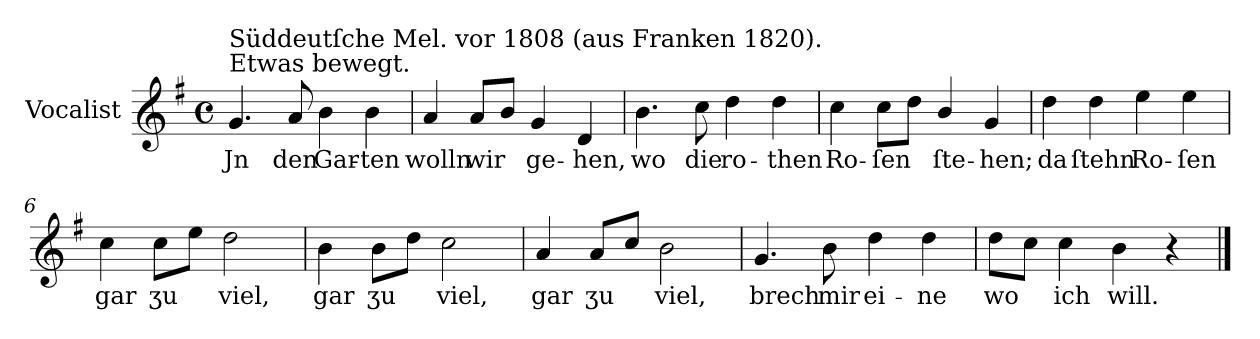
**kern	**text
*part1	*part1
*staff1	*staff1
*I"Vocalist	*
*k[f#]	*
*G:	*
*M4/4	*
*met(c)	*
=1	=1
!LO:TX:a:t=Etwas bewegt.	!
!LO:TX:a:t=Süddeutſche Mel. vor 1808 (aus Franken 1820).	!
4.g	Jn
8a	den
4b	Gar-
4b	-ten
=2	=2
4a	wolln
8aL	wir
8bJ	.
4g	ge-
4d	-hen,
=3	=3
4.b	wo
8cc	die
4dd	ro-
4dd	-then
=4	=4
4cc	Ro-
8ccL	-ſen
8ddJ	.
4b/	ſte-
4g	-hen;
=5	=5
4dd	da
4dd	ſtehn
4ee	Ro-
4ee	-ſen
=6	=6
4cc	gar
8ccL	ʒu
8eeJ	.
2dd	viel,
=7	=7
4b	gar
8bL	ʒu
8ddJ	.
2cc	viel,
=8	=8
4a	gar
8a/L	ʒu
8ccJ	.
2b	viel,
=9	=9
4.g	brech
8b	mir
4dd	ei-
4dd	-ne
=10	=10
8ddL	wo
8ccJ	.
4cc	ich
4b	will.
4r	.
==	==
*-	*-
